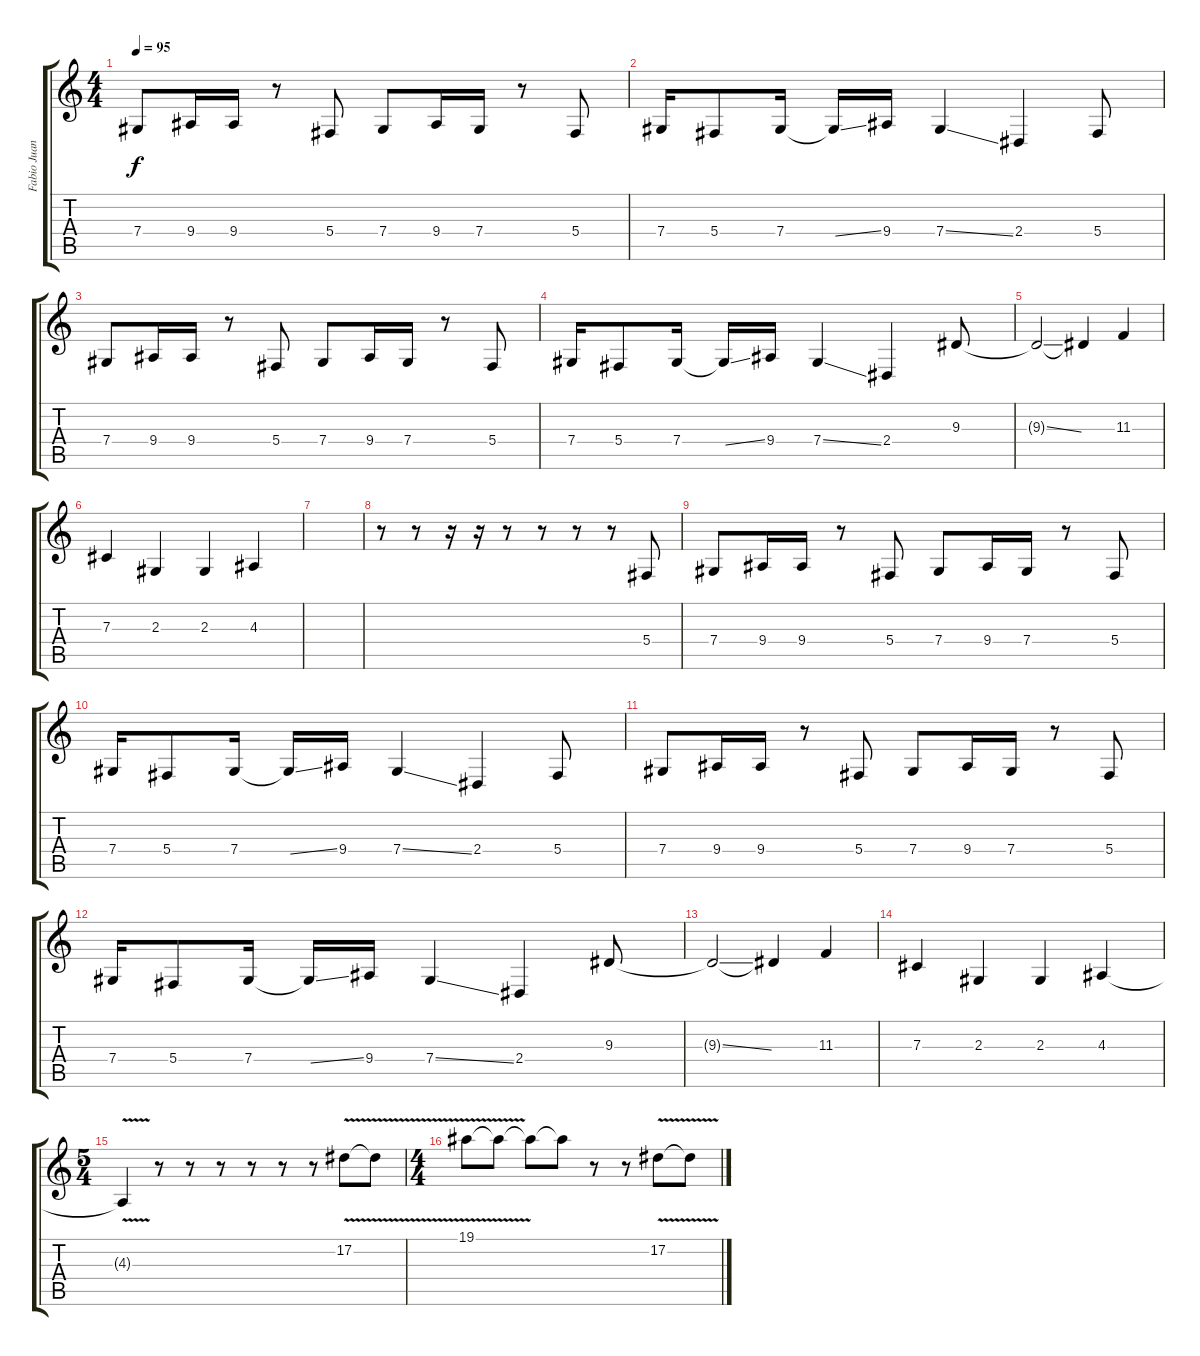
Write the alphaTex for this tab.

\track ("Fabio Juan" "Fabio Juan") {instrument lead6voice}
\staff {score tabs}
\tuning (Eb4 Bb3 Gb3 Db3 Ab2 Eb2) {hide}
\ts (4 4)
\tempo 95
\clef g2
\ks c
7.4.8{dy f} 9.4.16 9.4.16 r.8 5.4.8 7.4.8 9.4.16 7.4.16 r.8 5.4.8 |
7.4.16 5.4.8 7.4.16 7.4{ss t}.16 9.4.16 7.4{ss}.4 2.4.4 5.4.8 |
7.4.8 9.4.16 9.4.16 r.8 5.4.8 7.4.8 9.4.16 7.4.16 r.8 5.4.8 |
7.4.16 5.4.8 7.4.16 7.4{ss t}.16 9.4.16 7.4{ss}.4 2.4.4 9.3.8 |
9.3{ss t}.2 9.3{t}.4 11.3.4 |
7.3.4 2.3.4 2.3.4 4.3.4 |
|
r.8 r.8 r.16 r.16 r.8 r.8 r.8 r.8 5.4.8 |
7.4.8 9.4.16 9.4.16 r.8 5.4.8 7.4.8 9.4.16 7.4.16 r.8 5.4.8 |
7.4.16 5.4.8 7.4.16 7.4{ss t}.16 9.4.16 7.4{ss}.4 2.4.4 5.4.8 |
7.4.8 9.4.16 9.4.16 r.8 5.4.8 7.4.8 9.4.16 7.4.16 r.8 5.4.8 |
7.4.16 5.4.8 7.4.16 7.4{ss t}.16 9.4.16 7.4{ss}.4 2.4.4 9.3.8 |
9.3{ss t}.2 9.3{t}.4 11.3.4 |
7.3.4 2.3.4 2.3.4 4.3.4 |
\ts (5 4)
4.3{v t}.4 r.8 r.8 r.8 r.8 r.8 r.8 17.2{v}.8 17.2{t}.8 |
\ts (4 4)
19.1{v}.8 19.1{t}.8 19.1{t}.8 19.1{t}.8 r.8 r.8 17.2{v}.8 17.2{t}.8
